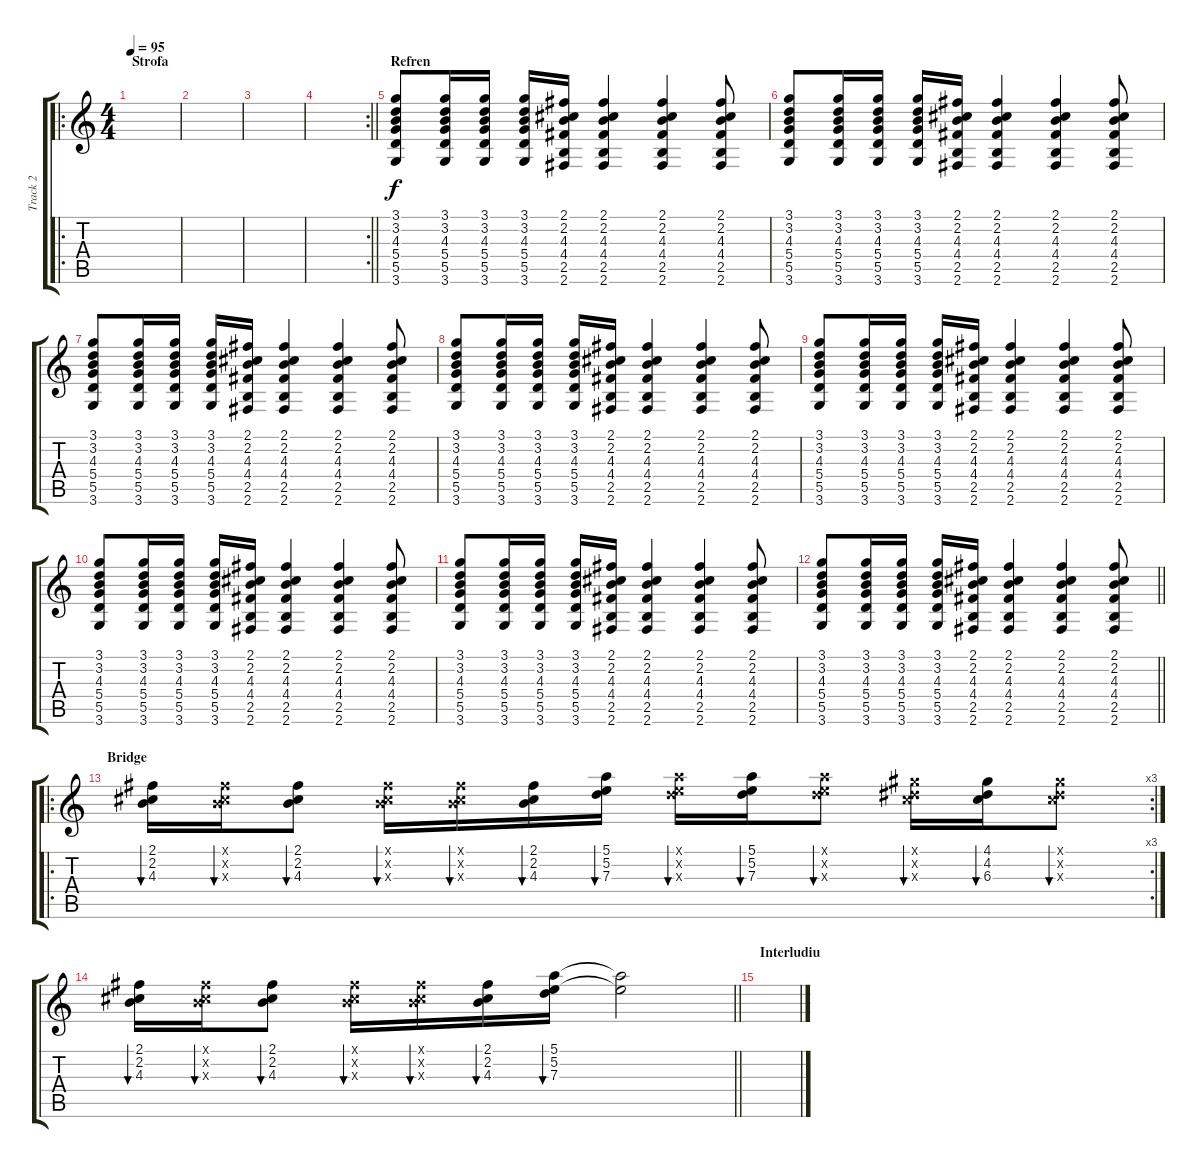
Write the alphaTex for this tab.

\track ("Track 2" "Track 2") {instrument acousticguitarsteel}
\staff {score tabs}
\tuning (E4 B3 G3 D3 A2 E2) {hide}
\ro
\ts (4 4)
\section ("" "Strofa")
\tempo 95
\clef g2
\ks c
|
|
|
\rc 2
\barLineRight lightlight
|
\section ("" "Refren")
(3.1 3.2 4.3 5.4 5.5 3.6).8 (3.1 3.2 4.3 5.4 5.5 3.6).16 (3.1 3.2 4.3 5.4 5.5 3.6).16 (3.1 3.2 4.3 5.4 5.5 3.6).16 (2.1 2.2 4.3 4.4 2.5 2.6).16 (2.1 2.2 4.3 4.4 2.5 2.6).4 (2.1 2.2 4.3 4.4 2.5 2.6).4 (2.1 2.2 4.3 4.4 2.5 2.6).8 |
(3.1 3.2 4.3 5.4 5.5 3.6).8 (3.1 3.2 4.3 5.4 5.5 3.6).16 (3.1 3.2 4.3 5.4 5.5 3.6).16 (3.1 3.2 4.3 5.4 5.5 3.6).16 (2.1 2.2 4.3 4.4 2.5 2.6).16 (2.1 2.2 4.3 4.4 2.5 2.6).4 (2.1 2.2 4.3 4.4 2.5 2.6).4 (2.1 2.2 4.3 4.4 2.5 2.6).8 |
(3.1 3.2 4.3 5.4 5.5 3.6).8 (3.1 3.2 4.3 5.4 5.5 3.6).16 (3.1 3.2 4.3 5.4 5.5 3.6).16 (3.1 3.2 4.3 5.4 5.5 3.6).16 (2.1 2.2 4.3 4.4 2.5 2.6).16 (2.1 2.2 4.3 4.4 2.5 2.6).4 (2.1 2.2 4.3 4.4 2.5 2.6).4 (2.1 2.2 4.3 4.4 2.5 2.6).8 |
(3.1 3.2 4.3 5.4 5.5 3.6).8 (3.1 3.2 4.3 5.4 5.5 3.6).16 (3.1 3.2 4.3 5.4 5.5 3.6).16 (3.1 3.2 4.3 5.4 5.5 3.6).16 (2.1 2.2 4.3 4.4 2.5 2.6).16 (2.1 2.2 4.3 4.4 2.5 2.6).4 (2.1 2.2 4.3 4.4 2.5 2.6).4 (2.1 2.2 4.3 4.4 2.5 2.6).8 |
(3.1 3.2 4.3 5.4 5.5 3.6).8 (3.1 3.2 4.3 5.4 5.5 3.6).16 (3.1 3.2 4.3 5.4 5.5 3.6).16 (3.1 3.2 4.3 5.4 5.5 3.6).16 (2.1 2.2 4.3 4.4 2.5 2.6).16 (2.1 2.2 4.3 4.4 2.5 2.6).4 (2.1 2.2 4.3 4.4 2.5 2.6).4 (2.1 2.2 4.3 4.4 2.5 2.6).8 |
(3.1 3.2 4.3 5.4 5.5 3.6).8 (3.1 3.2 4.3 5.4 5.5 3.6).16 (3.1 3.2 4.3 5.4 5.5 3.6).16 (3.1 3.2 4.3 5.4 5.5 3.6).16 (2.1 2.2 4.3 4.4 2.5 2.6).16 (2.1 2.2 4.3 4.4 2.5 2.6).4 (2.1 2.2 4.3 4.4 2.5 2.6).4 (2.1 2.2 4.3 4.4 2.5 2.6).8 |
(3.1 3.2 4.3 5.4 5.5 3.6).8 (3.1 3.2 4.3 5.4 5.5 3.6).16 (3.1 3.2 4.3 5.4 5.5 3.6).16 (3.1 3.2 4.3 5.4 5.5 3.6).16 (2.1 2.2 4.3 4.4 2.5 2.6).16 (2.1 2.2 4.3 4.4 2.5 2.6).4 (2.1 2.2 4.3 4.4 2.5 2.6).4 (2.1 2.2 4.3 4.4 2.5 2.6).8 |
\barLineRight lightlight
(3.1 3.2 4.3 5.4 5.5 3.6).8 (3.1 3.2 4.3 5.4 5.5 3.6).16 (3.1 3.2 4.3 5.4 5.5 3.6).16 (3.1 3.2 4.3 5.4 5.5 3.6).16 (2.1 2.2 4.3 4.4 2.5 2.6).16 (2.1 2.2 4.3 4.4 2.5 2.6).4 (2.1 2.2 4.3 4.4 2.5 2.6).4 (2.1 2.2 4.3 4.4 2.5 2.6).8 |
\ro
\rc 3
\section ("" "Bridge")
(2.1 2.2 4.3).16{bu 60} (2.1{x} 2.2{x} 4.3{x}).16{bu 60} (2.1 2.2 4.3).8{bu 60} (2.1{x} 2.2{x} 4.3{x}).16{bu 60} (2.1{x} 2.2{x} 4.3{x}).16{bu 60} (2.1 2.2 4.3).16{bu 60} (5.1 5.2 7.3).16{bu 60} (5.1{x} 5.2{x} 7.3{x}).16{bu 60} (5.1 5.2 7.3).16{bu 60} (5.1{x} 5.2{x} 7.3{x}).8{bu 60} (4.1{x} 4.2{x} 6.3{x}).16{bu 60} (4.1 4.2 6.3).16{bu 60} (4.1{x} 4.2{x} 6.3{x}).8{bu 60} |
\barLineRight lightlight
(2.1 2.2 4.3).16{bu 60} (2.1{x} 2.2{x} 4.3{x}).16{bu 60} (2.1 2.2 4.3).8{bu 60} (2.1{x} 2.2{x} 4.3{x}).16{bu 60} (2.1{x} 2.2{x} 4.3{x}).16{bu 60} (2.1 2.2 4.3).16{bu 60} (5.1 5.2 7.3).16{bu 60} (5.1{t} 5.2{t}).2 |
\section ("" "Interludiu")
